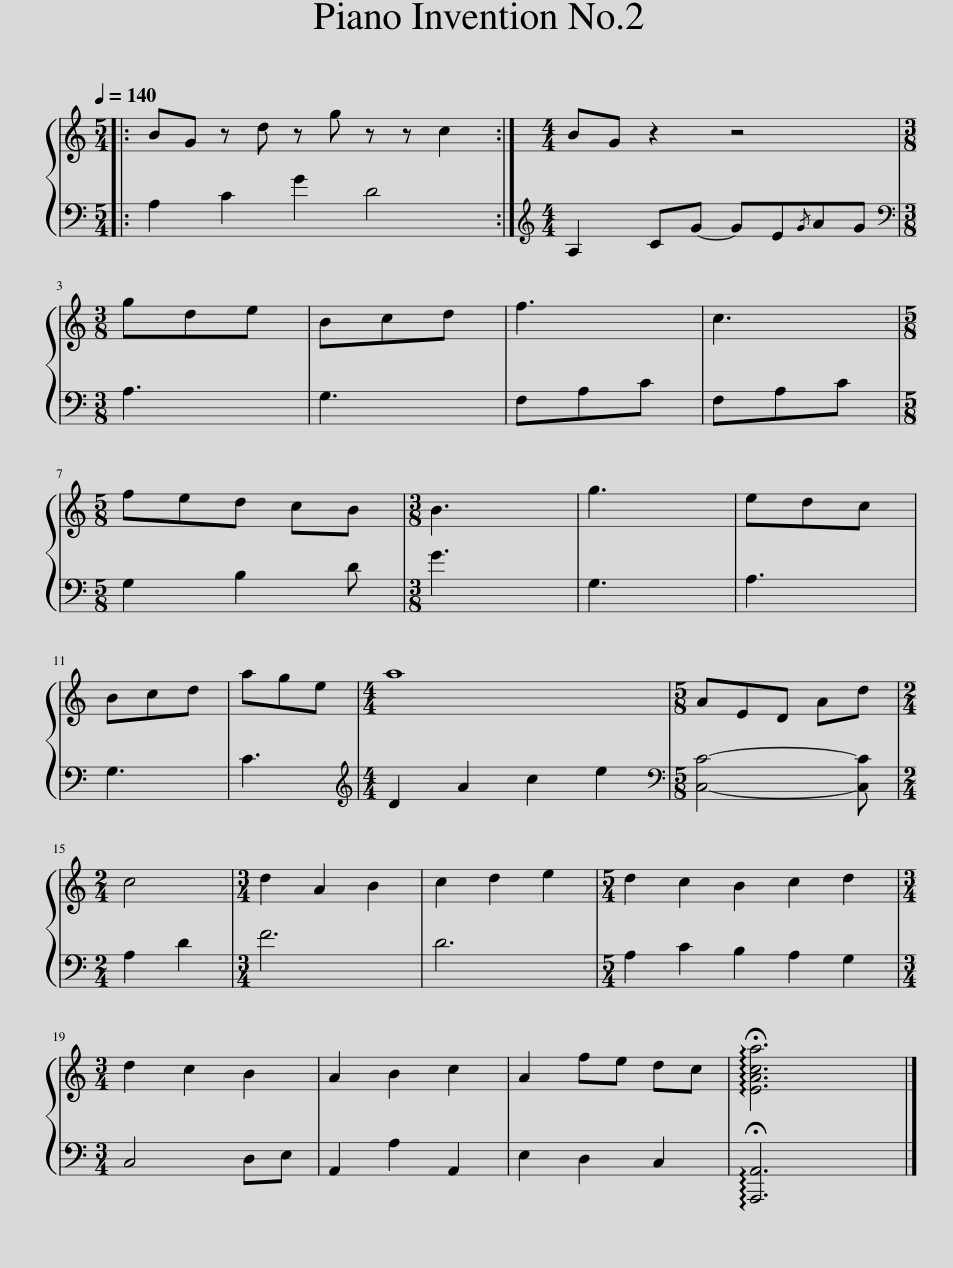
X:1
%%score { 1 | 2 }
L:1/8
Q:1/4=140
M:5/4
I:linebreak $
K:C
V:1 treble
V:2 bass
V:1
|: BG z d z g z z c2 :|[M:4/4] BG z2 z4 |$[M:3/8] gde | Bcd | f3 | %5
 c3 |$[M:5/8] fed cB |[M:3/8] B3 | g3 | edc |$ %10
 Bcd | age |[M:4/4] a8 |[M:5/8] AED Ad |$[M:2/4] c4 | %15
[M:3/4] d2 A2 B2 | c2 d2 e2 |[M:5/4] d2 c2 B2 c2 d2 |$[M:3/4] d2 c2 B2 | A2 B2 c2 | %20
 A2 fe dc | !arpeggio!!fermata![EAca]6 |] %22
V:2
|: A,2 C2 G2 D4 :|[M:4/4][K:treble] A,2 CG- GE{/G}AG |$[M:3/8][K:bass] A,3 | G,3 | F,A,C | %5
 F,A,C |$[M:5/8] G,2 B,2 D |[M:3/8] G3 | G,3 | A,3 |$ %10
 G,3 | C3 |[M:4/4][K:treble] D2 A2 c2 e2 |[M:5/8][K:bass] [C,C]4- [C,C] |$[M:2/4] A,2 D2 | %15
[M:3/4] F6 | D6 |[M:5/4] A,2 C2 B,2 A,2 G,2 |$[M:3/4] C,4 D,E, | A,,2 A,2 A,,2 | %20
 E,2 D,2 C,2 | !arpeggio!!fermata![A,,,A,,]6 |] %22
